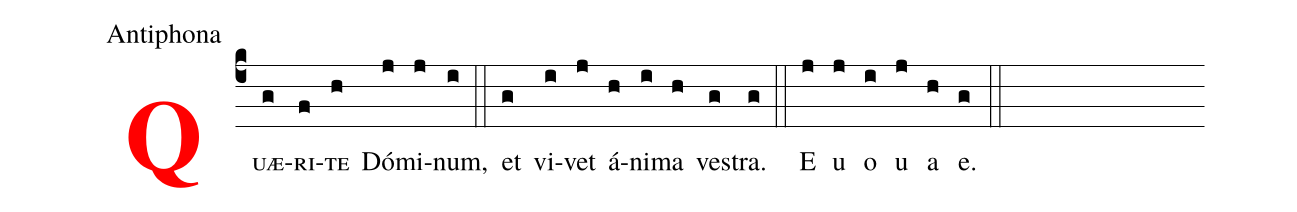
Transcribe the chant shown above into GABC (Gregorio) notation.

office-part: Antiphona;
%%
<v>\bf\textcolor{red}{Q}</v><v>\sc{uæ}</v>(c4g)<v>\sc{ri}</v>(f)<v>\sc{te}</v>(h) Dó(j)mi(j)num,(i) (::) et(g) vi(i)vet(j) á(h)ni(i)ma(h) ves(g)tra.(g)  (::) E(j) u(j) o(i) u(j) a(h) e.(g) (::)
